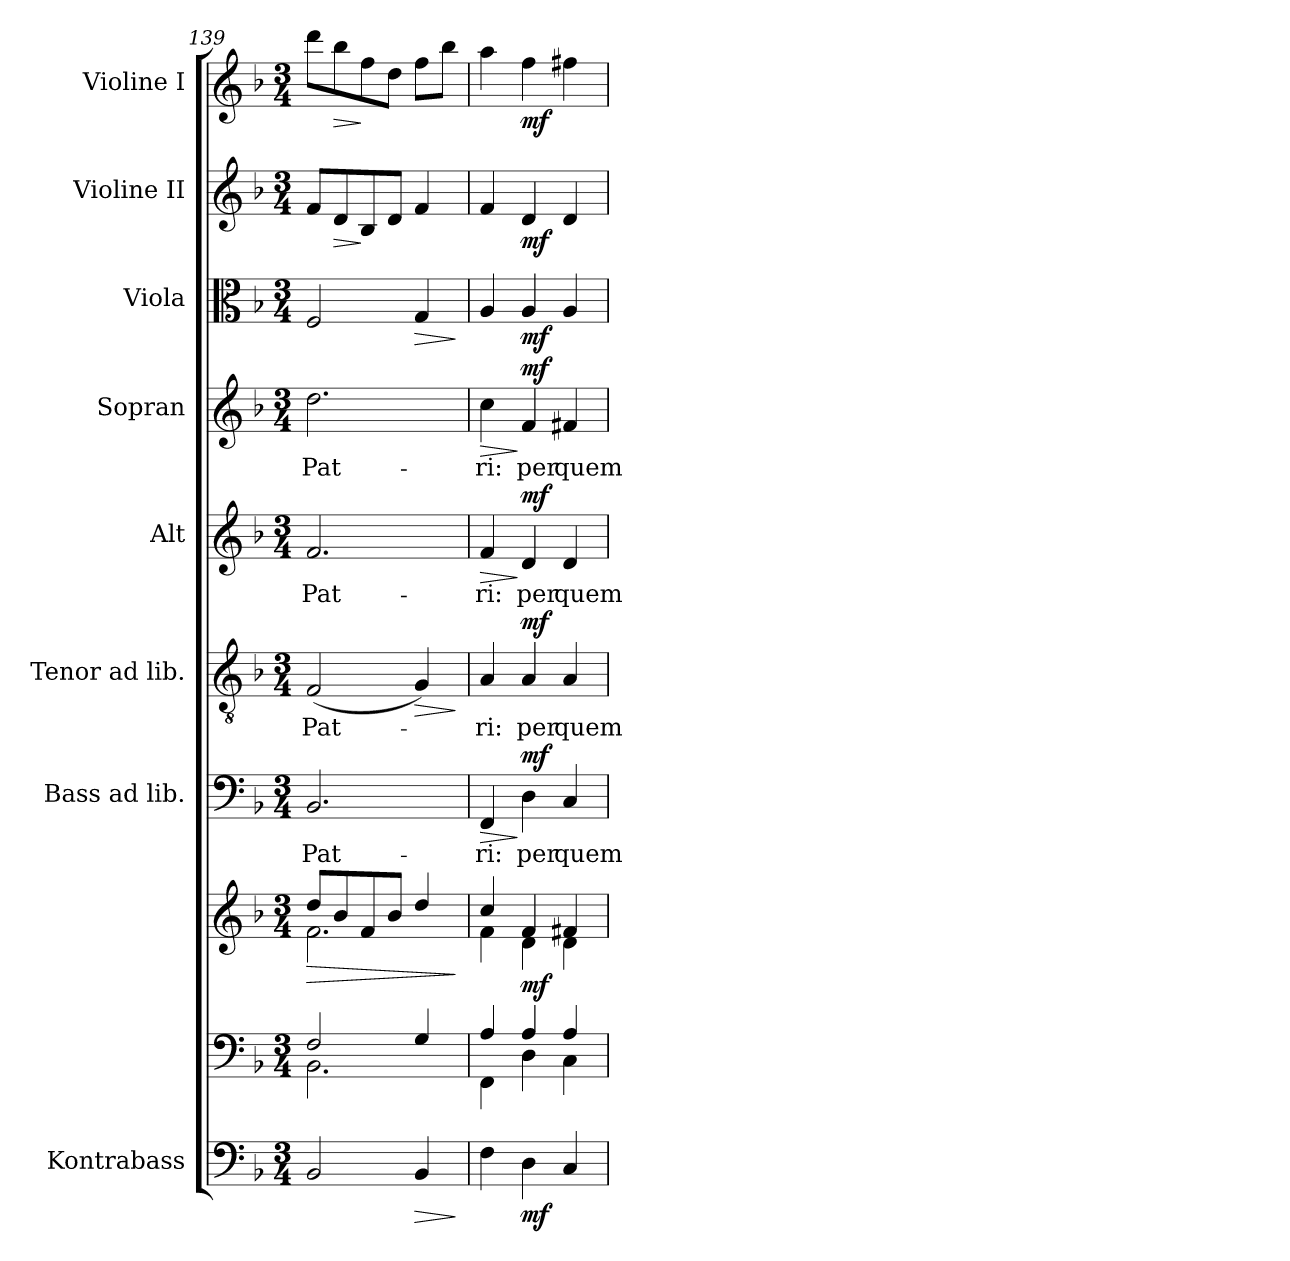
**kern	**dynam	**kern	**kern	**dynam	**kern	**text	**dynam	**kern	**text	**dynam	**kern	**text	**dynam	**kern	**text	**dynam	**kern	**dynam	**kern	**dynam	**kern	**dynam
*part9	*part9	*part8	*part8	*part8	*part7	*part7	*part7	*part6	*part6	*part6	*part5	*part5	*part5	*part4	*part4	*part4	*part3	*part3	*part2	*part2	*part1	*part1
*staff10	*staff10	*staff9	*staff8	*staff8/9	*staff7	*staff7	*staff7	*staff6	*staff6	*staff6	*staff5	*staff5	*staff5	*staff4	*staff4	*staff4	*staff3	*staff3	*staff2	*staff2	*staff1	*staff1
*I"Kontrabass	*	*	*	*	*I"Bass ad lib.	*	*	*I"Tenor ad lib.	*	*	*I"Alt	*	*	*I"Sopran	*	*	*I"Viola	*	*I"Violine II	*	*I"Violine I	*
*I'Kb.	*	*	*	*	*I'B.	*	*	*I'T.	*	*	*I'A.	*	*	*I'S.	*	*	*I'Vla.	*	*I'Vl. II	*	*I'Vl. I	*
*clefF4	*	*clefF4	*clefG2	*	*clefF4	*	*	*clefGv2	*	*	*clefG2	*	*	*clefG2	*	*	*clefC3	*	*clefG2	*	*clefG2	*
*ITrd7c12	*	*	*	*	*	*	*	*	*	*	*	*	*	*	*	*	*	*	*	*	*	*
*k[b-]	*	*k[b-]	*k[b-]	*	*k[b-]	*	*	*k[b-]	*	*	*k[b-]	*	*	*k[b-]	*	*	*k[b-]	*	*k[b-]	*	*k[b-]	*
*F:	*	*F:	*F:	*	*F:	*	*	*F:	*	*	*F:	*	*	*F:	*	*	*F:	*	*F:	*	*F:	*
*M3/4	*	*M3/4	*M3/4	*	*M3/4	*	*	*M3/4	*	*	*M3/4	*	*	*M3/4	*	*	*M3/4	*	*M3/4	*	*M3/4	*
=139	=139	=139	=139	=139	=139	=139	=139	=139	=139	=139	=139	=139	=139	=139	=139	=139	=139	=139	=139	=139	=139	=139
*	*	*^	*	*	*	*	*	*	*	*	*	*	*	*	*	*	*	*	*	*	*	*
!	!	!	!	!	!LO:HP:b	!	!LO:LY:b	!	!	!LO:LY:b	!	!	!LO:LY:b	!	!	!LO:LY:b	!	!	!	!	!	!	!
*	*	*	*	*^	*	*	*	*	*	*	*	*	*	*	*	*	*	*	*	*	*	*	*
2BBB-/	.	2F/	2.BB-\	8dd/L	2.f\	>	2.BB-/	Pat-	.	(<2F/	Pat-	.	2.f/	Pat-	.	2.dd\	Pat-	.	2F/	.	8f/L	.	8ddd\L	.
!	!	!	!	!	!	!	!	!	!	!	!	!	!	!	!	!	!	!	!	!	!	!LO:HP:b	!	!LO:HP:b
.	.	.	.	8b-/	.	.	.	.	.	.	.	.	.	.	.	.	.	.	.	.	8d/	>	8bb-\	>
.	.	.	.	8f/	.	.	.	.	.	.	.	.	.	.	.	.	.	.	.	.	8B-/	]	8ff\	]
.	.	.	.	8b-/J	.	.	.	.	.	.	.	.	.	.	.	.	.	.	.	.	8d/J	.	8dd\J	.
!	!LO:HP:b	!	!	!	!	!	!	!	!	!	!	!LO:HP:b	!	!	!	!	!	!	!	!LO:HP:b	!	!	!	!
4BBB-/	>	4G/	.	4dd/	.	.	.	.	.	4G/)	.	>	.	.	.	.	.	.	4G/	>	4f/	.	8ff\L	.
.	.	.	.	.	.	.	.	.	.	.	.	.	.	.	.	.	.	.	.	.	.	.	8bb-\J	.
*	*	*v	*v	*	*	*	*	*	*	*	*	*	*	*	*	*	*	*	*	*	*	*	*	*
*	*	*	*v	*v	*	*	*	*	*	*	*	*	*	*	*	*	*	*	*	*	*	*	*
.	]	.	.	]	.	.	.	.	.	]	.	.	.	.	.	.	.	]	.	.	.	.
=140	=140	=140	=140	=140	=140	=140	=140	=140	=140	=140	=140	=140	=140	=140	=140	=140	=140	=140	=140	=140	=140	=140
*	*	*^	*^	*	*	*	*	*	*	*	*	*	*	*	*	*	*	*	*	*	*	*
!	!	!	!	!	!	!	!	!LO:LY:b	!LO:HP:b	!	!LO:LY:b	!	!	!LO:LY:b	!LO:HP:b	!	!LO:LY:b	!LO:HP:b	!	!	!	!	!	!
4FF\	.	4A/	4FF\	4cc/	4f\	.	4FF/	-ri:	>	4A/	-ri:	.	4f/	-ri:	>	4cc\	-ri:	>	4A/	.	4f/	.	4aa\	.
!	!LO:DY:b	!	!	!	!	!LO:DY:b	!	!LO:LY:b	!LO:DY:n=1:a	!	!LO:LY:b	!LO:DY:a	!	!LO:LY:b	!LO:DY:n=1:a	!	!LO:LY:b	!LO:DY:n=1:a	!	!LO:DY:b	!	!LO:DY:b	!	!LO:DY:b
4DD\	mf	4A/	4D\	4f/	4d\	mf	4D\	per	] mf	4A/	per	mf	4d/	per	] mf	4f/	per	] mf	4A/	mf	4d/	mf	4ff\	mf
!	!	!	!	!	!	!	!	!LO:LY:b	!	!	!LO:LY:b	!	!	!LO:LY:b	!	!	!LO:LY:b	!	!	!	!	!	!	!
4CC/	.	4A/	4C\	4f#X/	4d\	.	4C/	quem	.	4A/	quem	.	4d/	quem	.	4f#X/	quem	.	4A/	.	4d/	.	4ff#X\	.
*	*	*v	*v	*	*	*	*	*	*	*	*	*	*	*	*	*	*	*	*	*	*	*	*	*
*	*	*	*v	*v	*	*	*	*	*	*	*	*	*	*	*	*	*	*	*	*	*	*	*
=	=	=	=	=	=	=	=	=	=	=	=	=	=	=	=	=	=	=	=	=	=	=
*-	*-	*-	*-	*-	*-	*-	*-	*-	*-	*-	*-	*-	*-	*-	*-	*-	*-	*-	*-	*-	*-	*-
